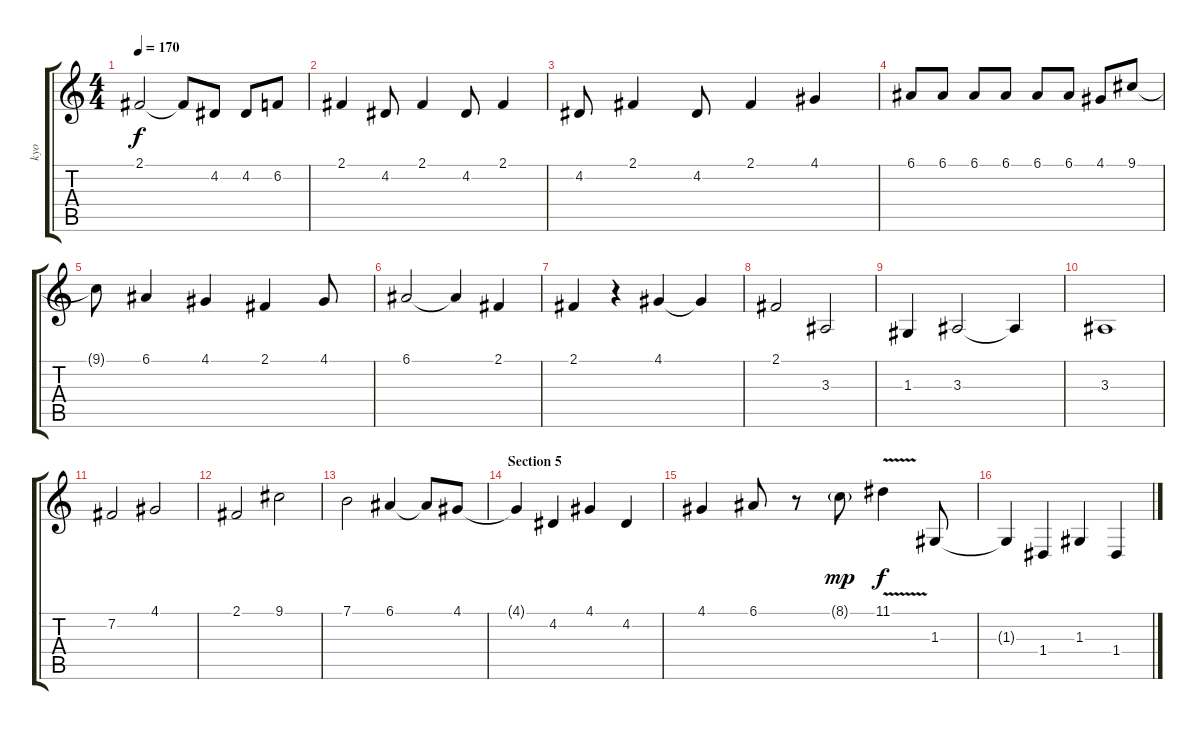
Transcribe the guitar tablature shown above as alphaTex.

\track ("kyo" "kyo") {instrument voiceoohs}
\staff {score tabs}
\tuning (E4 B3 G3 D3 A2 E2) {hide}
\ts (4 4)
\tempo 170
\clef g2
\ks c
2.1{t}.2{dy f} 2.1{t}.8 4.2.8 4.2.8 6.2.8 |
2.1.4 4.2.8 2.1.4 4.2.8 2.1.4 |
4.2.8 2.1.4 4.2.8 2.1.4 4.1.4 |
6.1.8 6.1.8 6.1.8 6.1.8 6.1.8 6.1.8 4.1.8 9.1.8 |
9.1{t}.8 6.1.4 4.1.4 2.1.4 4.1.8 |
6.1.2 6.1{t}.4 2.1.4 |
2.1.4 r.4 4.1.4 4.1{t}.4 |
2.1.2 3.3.2 |
1.3.4 3.3.2 3.3{t}.4 |
3.3.1 |
7.2.2 4.1.2 |
2.1.2 9.1.2 |
7.1.2 6.1.4 6.1{t}.8 4.1.8 |
\section ("" "Section 5")
4.1{t}.4 4.2.4 4.1.4 4.2.4 |
4.1.4 6.1.8 r.8 8.1{g}.8{dy mp} 11.1{v}.4{dy f} 1.3.8 |
1.3{t}.4 1.4.4 1.3.4 1.4.4
